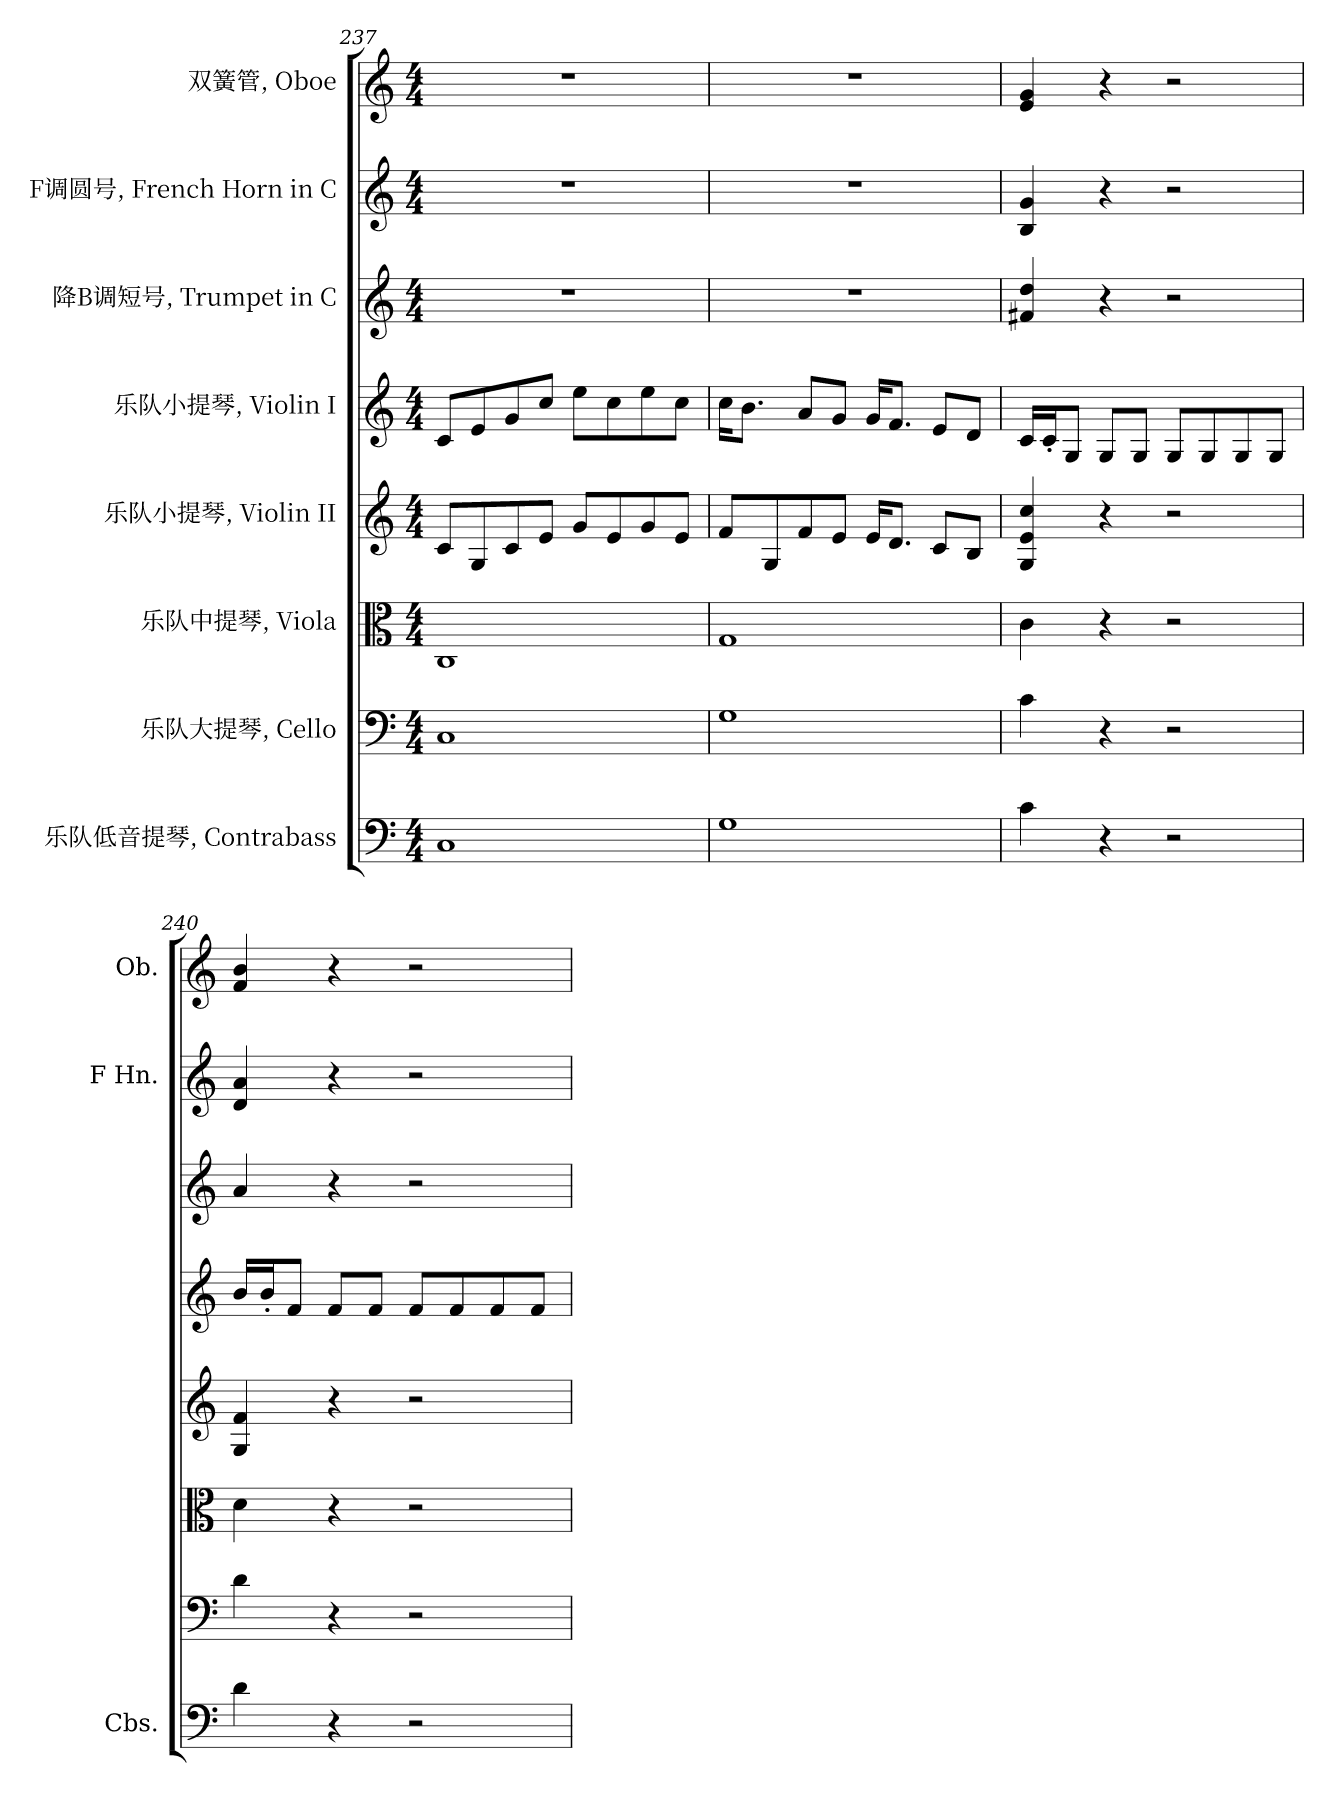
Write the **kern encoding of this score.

**kern	**kern	**kern	**kern	**kern	**kern	**kern	**kern
*part8	*part7	*part6	*part5	*part4	*part3	*part2	*part1
*staff8	*staff7	*staff6	*staff5	*staff4	*staff3	*staff2	*staff1
*I"乐队低音提琴, Contrabass	*I"乐队大提琴, Cello	*I"乐队中提琴, Viola	*I"乐队小提琴, Violin II	*I"乐队小提琴, Violin I	*I"降B调短号, Trumpet in C	*I"F调圆号, French Horn in C	*I"双簧管, Oboe
*I'Cbs.	*	*	*	*	*	*I'F Hn.	*I'Ob.
*clefF4	*clefF4	*clefC3	*clefG2	*clefG2	*clefG2	*clefG2	*clefG2
*ITrd7c12	*	*	*	*	*ITrd1c2	*ITrd4c7	*
*k[]	*k[]	*k[]	*k[]	*k[]	*k[b-e-]	*k[b-]	*k[]
*M4/4	*M4/4	*M4/4	*M4/4	*M4/4	*M4/4	*M4/4	*M4/4
=237	=237	=237	=237	=237	=237	=237	=237
1CC	1C	1C	8c/L	8c/L	1r	1r	1r
.	.	.	8G/	8e/	.	.	.
.	.	.	8c/	8g/	.	.	.
.	.	.	8e/J	8cc/J	.	.	.
.	.	.	8g/L	8ee\L	.	.	.
.	.	.	8e/	8cc\	.	.	.
.	.	.	8g/	8ee\	.	.	.
.	.	.	8e/J	8cc\J	.	.	.
=238	=238	=238	=238	=238	=238	=238	=238
1GG	1G	1G	8f/L	16cc\KL	1r	1r	1r
.	.	.	.	8.b\J	.	.	.
.	.	.	8G/	.	.	.	.
.	.	.	8f/	8a/L	.	.	.
.	.	.	8e/J	8g/J	.	.	.
.	.	.	16e/KL	16g/KL	.	.	.
.	.	.	8.d/J	8.f/J	.	.	.
.	.	.	8c/L	8e/L	.	.	.
.	.	.	8B/J	8d/J	.	.	.
!!LO:PB:g=z
=239	=239	=239	=239	=239	=239	=239	=239
4C\	4c\	4c\	4G/ 4e/ 4cc/	16c/LL	4en/ 4cc/	4E/ 4c/	4e/ 4g/
.	.	.	.	16c'/J	.	.	.
.	.	.	.	8G/J	.	.	.
4r	4r	4r	4r	8G/L	4r	4r	4r
.	.	.	.	8G/J	.	.	.
2r	2r	2r	2r	8G/L	2r	2r	2r
.	.	.	.	8G/	.	.	.
.	.	.	.	8G/	.	.	.
.	.	.	.	8G/J	.	.	.
=240	=240	=240	=240	=240	=240	=240	=240
4D\	4d\	4d\	4G/ 4f/	16b/LL	4g/	4G/ 4d/	4f/ 4b/
.	.	.	.	16b'/J	.	.	.
.	.	.	.	8f/J	.	.	.
4r	4r	4r	4r	8f/L	4r	4r	4r
.	.	.	.	8f/J	.	.	.
2r	2r	2r	2r	8f/L	2r	2r	2r
.	.	.	.	8f/	.	.	.
.	.	.	.	8f/	.	.	.
.	.	.	.	8f/J	.	.	.
=	=	=	=	=	=	=	=
*-	*-	*-	*-	*-	*-	*-	*-
